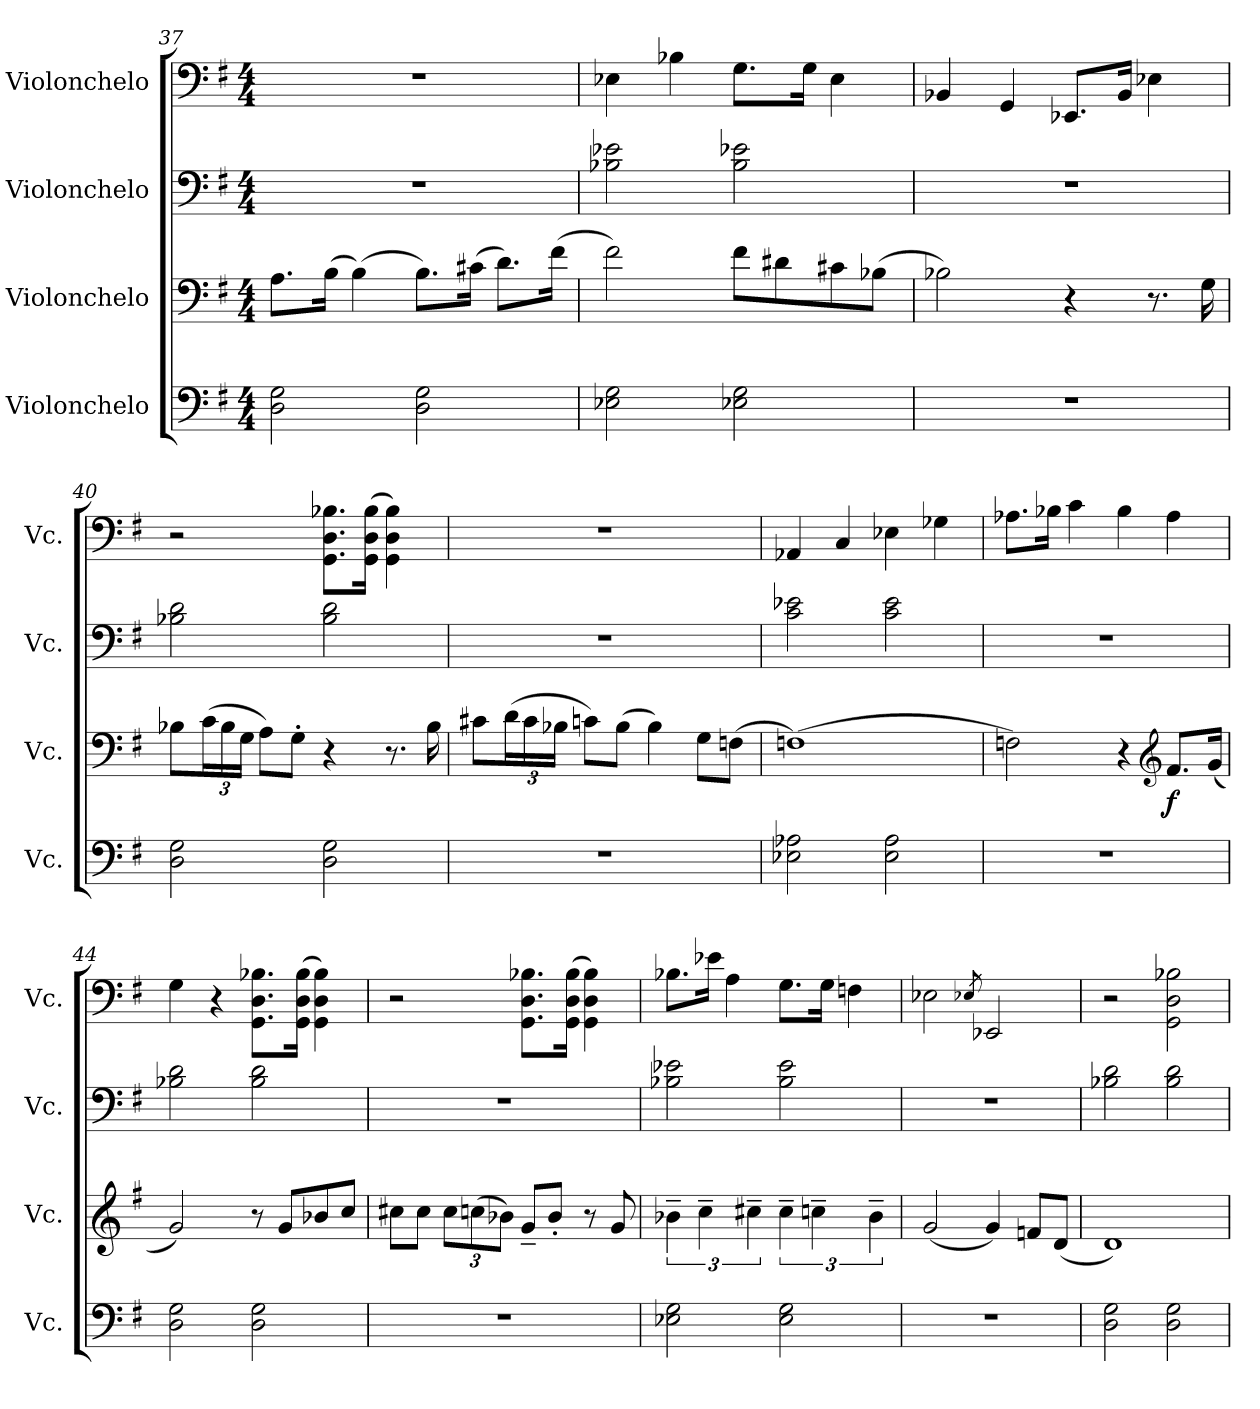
**kern	**kern	**dynam	**kern	**kern
*part4	*part3	*part3	*part2	*part1
*staff4	*staff3	*staff3	*staff2	*staff1
*I"Violonchelo	*I"Violonchelo	*	*I"Violonchelo	*I"Violonchelo
*I'Vc.	*I'Vc.	*	*I'Vc.	*I'Vc.
*clefF4	*clefF4	*	*clefF4	*clefF4
*k[f#]	*k[f#]	*	*k[f#]	*k[f#]
*M4/4	*M4/4	*	*M4/4	*M4/4
=37	=37	=37	=37	=37
2D\ 2G\	8.A\L	.	1r	1r
.	(16B\Jk	.	.	.
.	(4B\)	.	.	.
2D\ 2G\	8.B\L)	.	.	.
.	(16c#X\Jk	.	.	.
.	8.d\L)	.	.	.
.	(16f#\Jk	.	.	.
=38	=38	=38	=38	=38
2E-X\ 2G\	2f#\)	.	2B-X\ 2e-X\	4E-X\
.	.	.	.	4B-X\
2E-X\ 2G\	8f#\L	.	2B-\ 2e-X\	8.G\L
.	8d#X\	.	.	.
.	.	.	.	16G\Jk
.	8c#X\	.	.	4E-\
.	(8B-X\J	.	.	.
!!LO:PB:g=z
=39	=39	=39	=39	=39
1r	2B-X\)	.	1r	4BB-X/
.	.	.	.	4GG/
.	4r	.	.	8.EE-X/L
.	.	.	.	16BB-/Jk
.	8.r	.	.	4E-X\
.	16G\	.	.	.
=40	=40	=40	=40	=40
2D\ 2G\	8B-X\L	.	2B-X\ 2d\	2r
*	*Xbrackettup	*	*	*
.	(24c\L	.	.	.
.	24B-\	.	.	.
.	24G\JJ	.	.	.
.	8A\L)	.	.	.
.	8G'\J	.	.	.
2D\ 2G\	4r	.	2B-\ 2d\	8.GG\ 8.D\ 8.B-X\L
.	.	.	.	(16GG\ 16D\ 16B-\Jk
.	8.r	.	.	4GG\ 4D\ 4B-\)
.	16B-\	.	.	.
=41	=41	=41	=41	=41
1r	8c#X\L	.	1r	1r
.	(24d\L	.	.	.
.	24c#\	.	.	.
.	24B-X\JJ	.	.	.
.	8cn\L)	.	.	.
.	(8B-\J	.	.	.
.	4B-\)	.	.	.
.	8G\L	.	.	.
.	(8Fn\J	.	.	.
=42	=42	=42	=42	=42
2E-X\ 2A-X\	(1Fn)	.	2c\ 2e-X\	4AA-X/
.	.	.	.	4C/
2E-\ 2A-\	.	.	2c\ 2e-\	4E-X\
.	.	.	.	4G-X\
!!LO:LB:g=z
=43	=43	=43	=43	=43
1r	2Fn\)	.	1r	8.A-X\L
.	.	.	.	16B-X\Jk
.	.	.	.	4c\
.	4r	.	.	4B-\
*	*clefG2	*	*	*
!	!	!LO:DY:b	!	!
.	8.f#/L	f	.	4A-\
.	(16g/Jk	.	.	.
=44	=44	=44	=44	=44
2D\ 2G\	2g/)	.	2B-X\ 2d\	4G\
.	.	.	.	4r
2D\ 2G\	8r	.	2B-\ 2d\	8.GG\ 8.D\ 8.B-X\L
.	8g/L	.	.	.
.	.	.	.	(16GG\ 16D\ 16B-\Jk
.	8b-X/	.	.	4GG\ 4D\ 4B-\)
.	8cc/J	.	.	.
=45	=45	=45	=45	=45
1r	8cc#X\L	.	1r	2r
.	8cc#\J	.	.	.
.	12cc#\L	.	.	.
.	(12ccn\	.	.	.
.	12b-X\J)	.	.	.
.	8g~/L	.	.	8.GG\ 8.D\ 8.B-X\L
.	8b-'/J	.	.	.
.	.	.	.	(16GG\ 16D\ 16B-\Jk
.	8r	.	.	4GG\ 4D\ 4B-\)
.	8g/	.	.	.
=46	=46	=46	=46	=46
*	*brackettup	*	*	*
2E-X\ 2G\	6b-X~\	.	2B-X\ 2e-X\	8.B-X\L
.	6cc~\	.	.	.
.	.	.	.	16e-X\Jk
.	.	.	.	4A\
.	6cc#X~\	.	.	.
2E-\ 2G\	6cc#~\	.	2B-\ 2e-\	8.G\L
.	6ccn~\	.	.	.
.	.	.	.	16G\Jk
.	.	.	.	4Fn\
.	6b-~\	.	.	.
!!LO:LB:g=z
=47	=47	=47	=47	=47
1r	(2g/	.	1r	2E-X\
.	.	.	.	8qE-X/
.	4g/)	.	.	2EE-X/
.	8fn/L	.	.	.
.	(8d/J	.	.	.
=48	=48	=48	=48	=48
2D\ 2G\	1d)	.	2B-X\ 2d\	2r
2D\ 2G\	.	.	2B-\ 2d\	2GG\ 2D\ 2B-X\
=	=	=	=	=
*-	*-	*-	*-	*-
